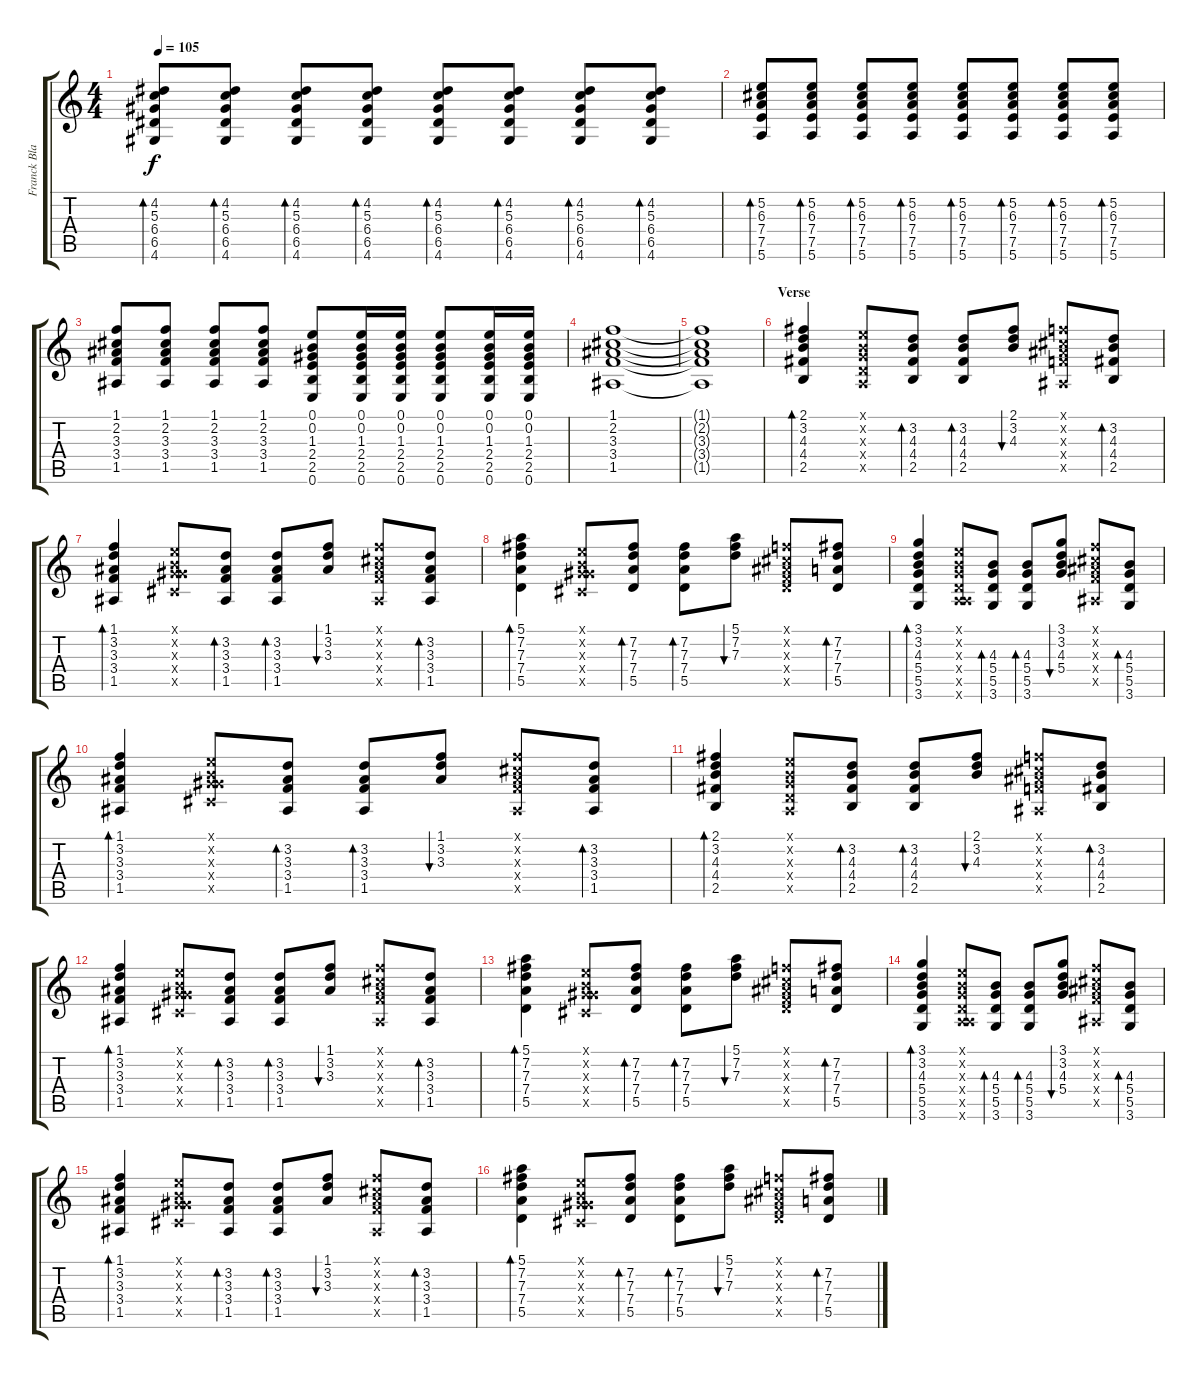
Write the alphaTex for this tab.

\track ("Franck Black" "Franck Bla") {instrument electricguitarjazz}
\staff {score tabs}
\tuning (E4 B3 G3 D3 A2 E2) {hide}
\ts (4 4)
\tempo 105
\clef g2
\ks c
(4.2 5.3 6.4 6.5 4.6).8{bd 60 dy f} (4.2 5.3 6.4 6.5 4.6).8{bd 60} (4.2 5.3 6.4 6.5 4.6).8{bd 60} (4.2 5.3 6.4 6.5 4.6).8{bd 60} (4.2 5.3 6.4 6.5 4.6).8{bd 60} (4.2 5.3 6.4 6.5 4.6).8{bd 60} (4.2 5.3 6.4 6.5 4.6).8{bd 60} (4.2 5.3 6.4 6.5 4.6).8{bd 60} |
(5.2 6.3 7.4 7.5 5.6).8{bd 60} (5.2 6.3 7.4 7.5 5.6).8{bd 60} (5.2 6.3 7.4 7.5 5.6).8{bd 60} (5.2 6.3 7.4 7.5 5.6).8{bd 60} (5.2 6.3 7.4 7.5 5.6).8{bd 60} (5.2 6.3 7.4 7.5 5.6).8{bd 60} (5.2 6.3 7.4 7.5 5.6).8{bd 60} (5.2 6.3 7.4 7.5 5.6).8{bd 60} |
(1.1 2.2 3.3 3.4 1.5).8 (1.1 2.2 3.3 3.4 1.5).8 (1.1 2.2 3.3 3.4 1.5).8 (1.1 2.2 3.3 3.4 1.5).8 (0.1 0.2 1.3 2.4 2.5 0.6).8 (0.1 0.2 1.3 2.4 2.5 0.6).16 (0.1 0.2 1.3 2.4 2.5 0.6).16 (0.1 0.2 1.3 2.4 2.5 0.6).8 (0.1 0.2 1.3 2.4 2.5 0.6).16 (0.1 0.2 1.3 2.4 2.5 0.6).16 |
(1.1 2.2 3.3 3.4 1.5).1 |
(1.1{t} 2.2{t} 3.3{t} 3.4{t} 1.5{t}).1 |
\section ("" "Verse")
(2.1 3.2 4.3 4.4 2.5).4{bd 60} (0.1{x} 0.2{x} 0.3{x} 0.4{x} 0.5{x}).8 (3.2 4.3 4.4 2.5).8{bd 60} (3.2 4.3 4.4 2.5).8{bd 60} (2.1 3.2 4.3).8{bu 60} (1.1{x} 2.2{x} 3.3{x} 3.4{x} 1.5{x}).8 (3.2 4.3 4.4 2.5).8{bd 60} |
(1.1 3.2 3.3 3.4 1.5).4{bd 60} (0.1{x} 0.2{x} 0.3{x} 6.4{x} 4.5{x}).8 (3.2 3.3 3.4 1.5).8{bd 60} (3.2 3.3 3.4 1.5).8{bd 60} (1.1 3.2 3.3).8{bu 60} (1.1{x} 2.2{x} 3.3{x} 3.4{x} 1.5{x}).8 (3.2 3.3 3.4 1.5).8{bd 60} |
(5.1 7.2 7.3 7.4 5.5).4{bd 60} (0.1{x} 0.2{x} 0.3{x} 6.4{x} 4.5{x}).8 (7.2 7.3 7.4 5.5).8{bd 60} (7.2 7.3 7.4 5.5).8{bd 60} (5.1 7.2 7.3).8{bu 60} (1.1{x} 2.2{x} 3.3{x} 3.4{x} 5.5{x}).8 (7.2 7.3 7.4 5.5).8{bd 60} |
(3.1 3.2 4.3 5.4 5.5 3.6).4{bd 60} (0.1{x} 0.2{x} 0.3{x} 0.4{x} 0.5{x} 5.6{x}).8 (4.3 5.4 5.5 3.6).8{bd 60} (4.3 5.4 5.5 3.6).8{bd 60} (3.1 3.2 4.3 5.4).8{bu 60} (1.1{x} 2.2{x} 3.3{x} 3.4{x} 1.5{x}).8 (4.3 5.4 5.5 3.6).8{bd 60} |
(1.1 3.2 3.3 3.4 1.5).4{bd 60} (0.1{x} 0.2{x} 0.3{x} 6.4{x} 4.5{x}).8 (3.2 3.3 3.4 1.5).8{bd 60} (3.2 3.3 3.4 1.5).8{bd 60} (1.1 3.2 3.3).8{bu 60} (1.1{x} 2.2{x} 3.3{x} 3.4{x} 1.5{x}).8 (3.2 3.3 3.4 1.5).8{bd 60} |
(2.1 3.2 4.3 4.4 2.5).4{bd 60} (0.1{x} 0.2{x} 0.3{x} 0.4{x} 0.5{x}).8 (3.2 4.3 4.4 2.5).8{bd 60} (3.2 4.3 4.4 2.5).8{bd 60} (2.1 3.2 4.3).8{bu 60} (1.1{x} 2.2{x} 3.3{x} 3.4{x} 1.5{x}).8 (3.2 4.3 4.4 2.5).8{bd 60} |
(1.1 3.2 3.3 3.4 1.5).4{bd 60} (0.1{x} 0.2{x} 0.3{x} 6.4{x} 4.5{x}).8 (3.2 3.3 3.4 1.5).8{bd 60} (3.2 3.3 3.4 1.5).8{bd 60} (1.1 3.2 3.3).8{bu 60} (1.1{x} 2.2{x} 3.3{x} 3.4{x} 1.5{x}).8 (3.2 3.3 3.4 1.5).8{bd 60} |
(5.1 7.2 7.3 7.4 5.5).4{bd 60} (0.1{x} 0.2{x} 0.3{x} 6.4{x} 4.5{x}).8 (7.2 7.3 7.4 5.5).8{bd 60} (7.2 7.3 7.4 5.5).8{bd 60} (5.1 7.2 7.3).8{bu 60} (1.1{x} 2.2{x} 3.3{x} 3.4{x} 5.5{x}).8 (7.2 7.3 7.4 5.5).8{bd 60} |
(3.1 3.2 4.3 5.4 5.5 3.6).4{bd 60} (0.1{x} 0.2{x} 0.3{x} 0.4{x} 0.5{x} 5.6{x}).8 (4.3 5.4 5.5 3.6).8{bd 60} (4.3 5.4 5.5 3.6).8{bd 60} (3.1 3.2 4.3 5.4).8{bu 60} (1.1{x} 2.2{x} 3.3{x} 3.4{x} 1.5{x}).8 (4.3 5.4 5.5 3.6).8{bd 60} |
(1.1 3.2 3.3 3.4 1.5).4{bd 60} (0.1{x} 0.2{x} 0.3{x} 6.4{x} 4.5{x}).8 (3.2 3.3 3.4 1.5).8{bd 60} (3.2 3.3 3.4 1.5).8{bd 60} (1.1 3.2 3.3).8{bu 60} (1.1{x} 2.2{x} 3.3{x} 3.4{x} 1.5{x}).8 (3.2 3.3 3.4 1.5).8{bd 60} |
(5.1 7.2 7.3 7.4 5.5).4{bd 60} (0.1{x} 0.2{x} 0.3{x} 6.4{x} 4.5{x}).8 (7.2 7.3 7.4 5.5).8{bd 60} (7.2 7.3 7.4 5.5).8{bd 60} (5.1 7.2 7.3).8{bu 60} (1.1{x} 2.2{x} 3.3{x} 3.4{x} 5.5{x}).8 (7.2 7.3 7.4 5.5).8{bd 60}
